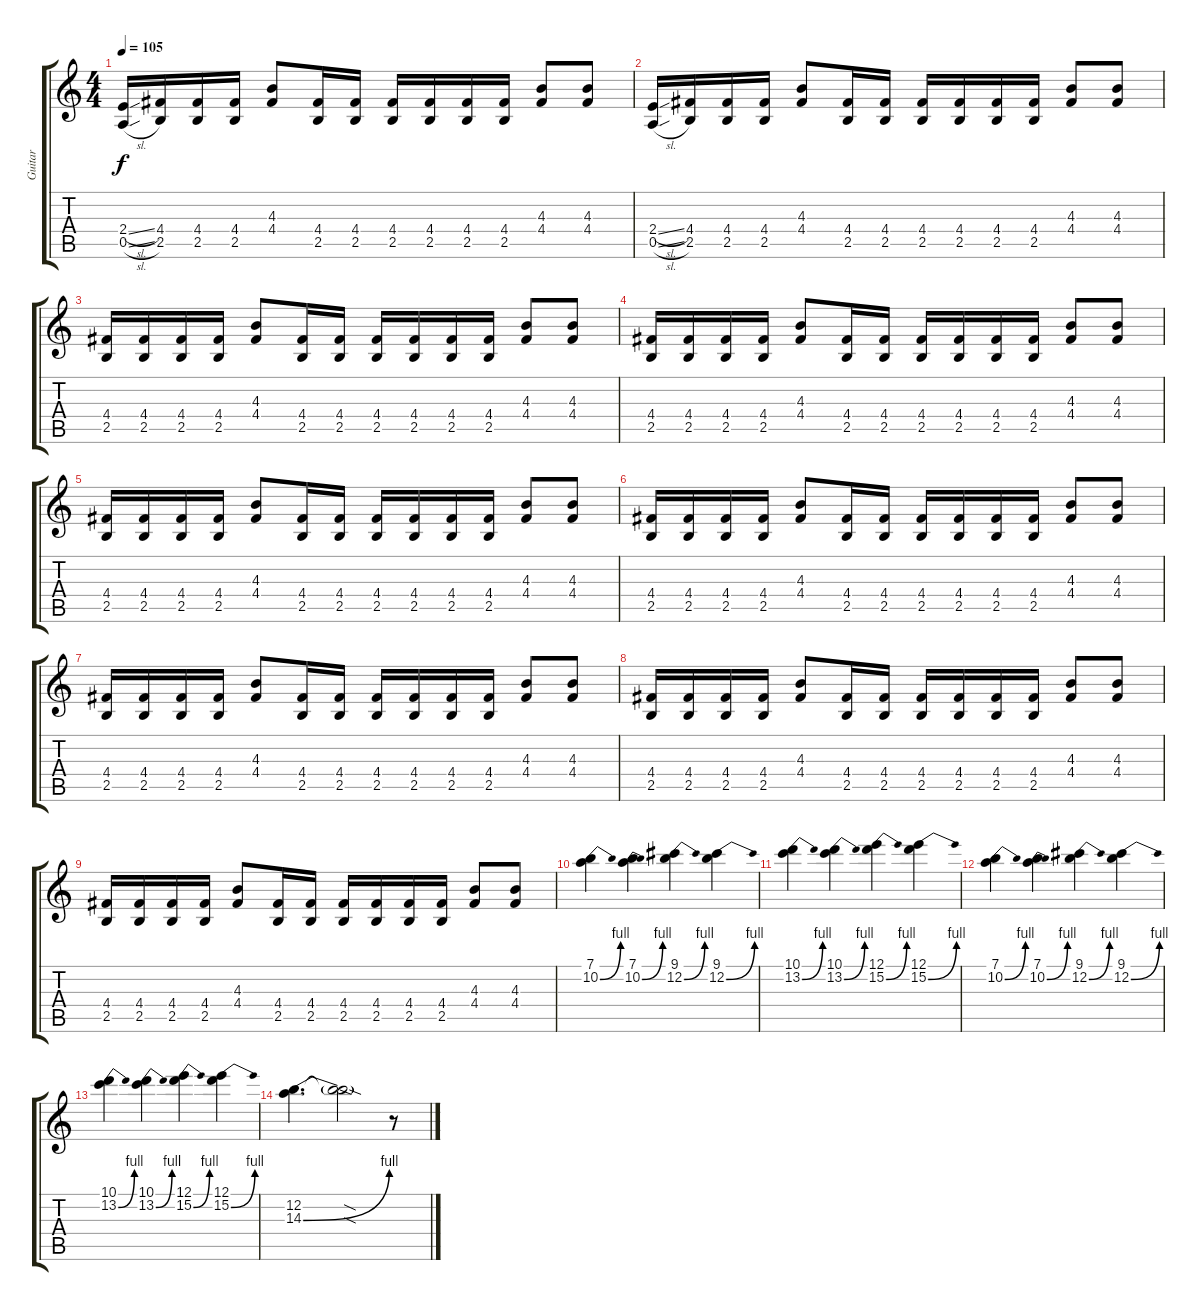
\track ("Guitar" "Guitar") {instrument distortionguitar}
\staff {score tabs}
\tuning (E4 B3 G3 D3 A2 E2) {hide}
\ts (4 4)
\tempo 105
\clef g2
\ks c
(2.4{sl} 0.5{sl}).16{dy f} (4.4 2.5).16 (4.4 2.5).16 (4.4 2.5).16 (4.3 4.4).8 (4.4 2.5).16 (4.4 2.5).16 (4.4 2.5).16 (4.4 2.5).16 (4.4 2.5).16 (4.4 2.5).16 (4.3 4.4).8 (4.3 4.4).8 |
(2.4{sl} 0.5{sl}).16 (4.4 2.5).16 (4.4 2.5).16 (4.4 2.5).16 (4.3 4.4).8 (4.4 2.5).16 (4.4 2.5).16 (4.4 2.5).16 (4.4 2.5).16 (4.4 2.5).16 (4.4 2.5).16 (4.3 4.4).8 (4.3 4.4).8 |
(4.4 2.5).16 (4.4 2.5).16 (4.4 2.5).16 (4.4 2.5).16 (4.3 4.4).8 (4.4 2.5).16 (4.4 2.5).16 (4.4 2.5).16 (4.4 2.5).16 (4.4 2.5).16 (4.4 2.5).16 (4.3 4.4).8 (4.3 4.4).8 |
(4.4 2.5).16 (4.4 2.5).16 (4.4 2.5).16 (4.4 2.5).16 (4.3 4.4).8 (4.4 2.5).16 (4.4 2.5).16 (4.4 2.5).16 (4.4 2.5).16 (4.4 2.5).16 (4.4 2.5).16 (4.3 4.4).8 (4.3 4.4).8 |
(4.4 2.5).16 (4.4 2.5).16 (4.4 2.5).16 (4.4 2.5).16 (4.3 4.4).8 (4.4 2.5).16 (4.4 2.5).16 (4.4 2.5).16 (4.4 2.5).16 (4.4 2.5).16 (4.4 2.5).16 (4.3 4.4).8 (4.3 4.4).8 |
(4.4 2.5).16 (4.4 2.5).16 (4.4 2.5).16 (4.4 2.5).16 (4.3 4.4).8 (4.4 2.5).16 (4.4 2.5).16 (4.4 2.5).16 (4.4 2.5).16 (4.4 2.5).16 (4.4 2.5).16 (4.3 4.4).8 (4.3 4.4).8 |
(4.4 2.5).16 (4.4 2.5).16 (4.4 2.5).16 (4.4 2.5).16 (4.3 4.4).8 (4.4 2.5).16 (4.4 2.5).16 (4.4 2.5).16 (4.4 2.5).16 (4.4 2.5).16 (4.4 2.5).16 (4.3 4.4).8 (4.3 4.4).8 |
(4.4 2.5).16 (4.4 2.5).16 (4.4 2.5).16 (4.4 2.5).16 (4.3 4.4).8 (4.4 2.5).16 (4.4 2.5).16 (4.4 2.5).16 (4.4 2.5).16 (4.4 2.5).16 (4.4 2.5).16 (4.3 4.4).8 (4.3 4.4).8 |
(4.4 2.5).16 (4.4 2.5).16 (4.4 2.5).16 (4.4 2.5).16 (4.3 4.4).8 (4.4 2.5).16 (4.4 2.5).16 (4.4 2.5).16 (4.4 2.5).16 (4.4 2.5).16 (4.4 2.5).16 (4.3 4.4).8 (4.3 4.4).8 |
(7.1 10.2{be (bend 0 0 60 4)}).4 (7.1 10.2{be (bend 0 0 60 4)}).4 (9.1 12.2{be (bend 0 0 60 4)}).4 (9.1 12.2{be (bend 0 0 60 4)}).4 |
(10.1 13.2{be (bend 0 0 60 4)}).4 (10.1 13.2{be (bend 0 0 60 4)}).4 (12.1 15.2{be (bend 0 0 60 4)}).4 (12.1 15.2{be (bend 0 0 60 4)}).4 |
(7.1 10.2{be (bend 0 0 60 4)}).4 (7.1 10.2{be (bend 0 0 60 4)}).4 (9.1 12.2{be (bend 0 0 60 4)}).4 (9.1 12.2{be (bend 0 0 60 4)}).4 |
(10.1 13.2{be (bend 0 0 60 4)}).4 (10.1 13.2{be (bend 0 0 60 4)}).4 (12.1 15.2{be (bend 0 0 60 4)}).4 (12.1 15.2{be (bend 0 0 60 4)}).4 |
(12.2 14.3{be (bend 0 0 60 4)}).4{d} (12.2{sod t} 14.3{sod t}).2 r.8
